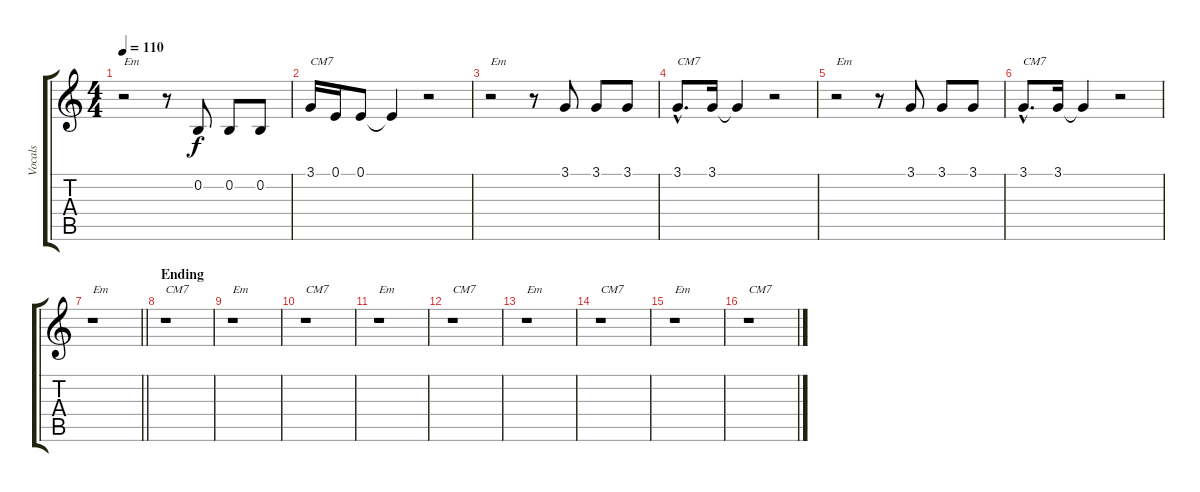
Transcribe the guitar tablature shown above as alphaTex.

\track ("Vocals" "Vocals") {instrument sopranosax}
\staff {score tabs}
\tuning (E4 B3 G3 D3 A2 E2) {hide}
\ts (4 4)
\tempo 110
\clef g2
\ks c
r.2{txt "Em" dy f} r.8 0.2.8 0.2.8 0.2.8 |
3.1.16{txt "CM7"} 0.1.16 0.1.8 0.1{t}.4 r.2 |
r.2{txt "Em"} r.8 3.1.8 3.1.8 3.1.8 |
3.1{hac}.8{d txt "CM7"} 3.1.16 3.1{t}.4 r.2 |
r.2{txt "Em"} r.8 3.1.8 3.1.8 3.1.8 |
3.1{hac}.8{d txt "CM7"} 3.1.16 3.1{t}.4 r.2 |
\barLineRight lightlight
r.1{txt "Em"} |
\section ("" "Ending")
r.1{txt "CM7"} |
r.1{txt "Em"} |
r.1{txt "CM7"} |
r.1{txt "Em"} |
r.1{txt "CM7"} |
r.1{txt "Em"} |
r.1{txt "CM7"} |
r.1{txt "Em"} |
r.1{txt "CM7"}
